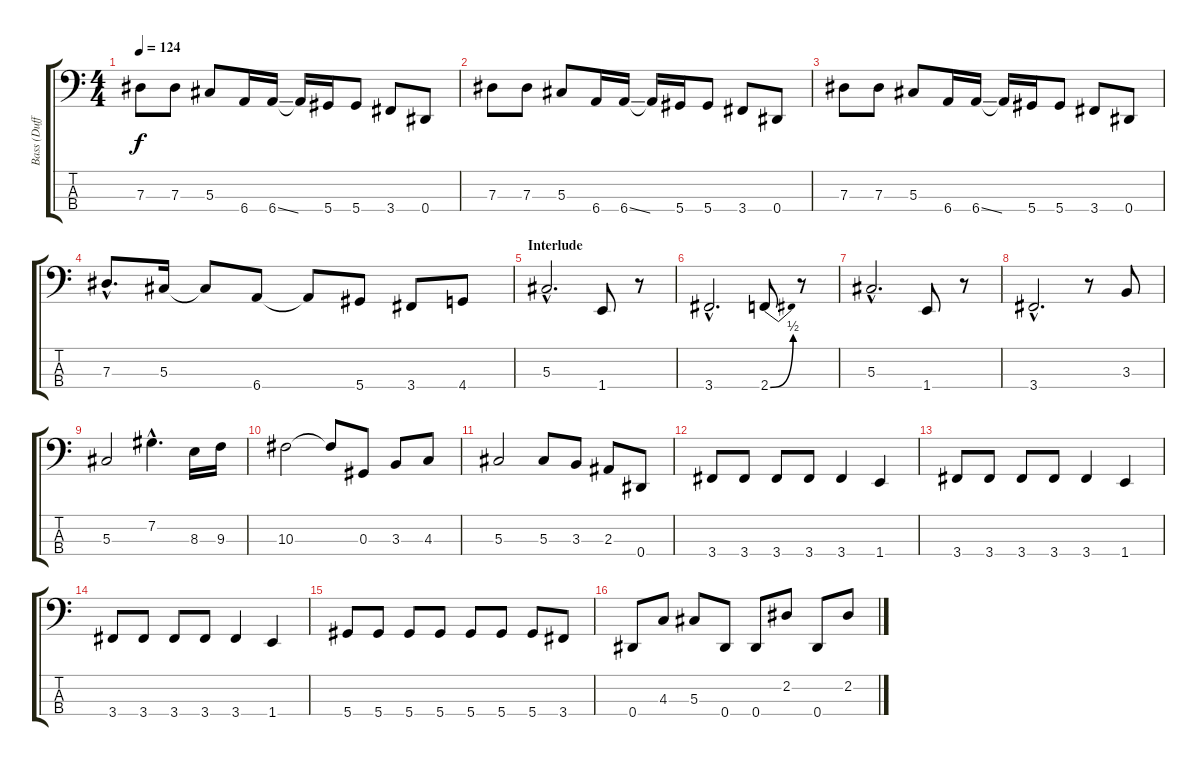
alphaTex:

\track ("Bass (Duff)" "Bass (Duff") {instrument electricbasspick}
\staff {score tabs}
\tuning (Gb2 Db2 Ab1 Eb1) {hide}
\ts (4 4)
\tempo 124
\clef f4
\ks c
7.3.8{dy f} 7.3.8 5.3.8 6.4.16 6.4{ss}.16 6.4{t}.16 5.4.16 5.4.8 3.4.8 0.4.8 |
7.3.8 7.3.8 5.3.8 6.4.16 6.4{ss}.16 6.4{t}.16 5.4.16 5.4.8 3.4.8 0.4.8 |
7.3.8 7.3.8 5.3.8 6.4.16 6.4{ss}.16 6.4{t}.16 5.4.16 5.4.8 3.4.8 0.4.8 |
7.3{hac}.8{d} 5.3.16 5.3{t}.8 6.4.8 6.4{t}.8 5.4.8 3.4.8 4.4.8 |
\section ("" "Interlude")
5.3{hac}.2{d} 1.4.8 r.8 |
3.4{hac}.2{d} 2.4{be (bend 0 0 60 2)}.8 r.8 |
5.3{hac}.2{d} 1.4.8 r.8 |
3.4{hac}.2{d} r.8 3.3.8 |
5.3.2 7.2{hac}.4{d} 8.3.16 9.3.16 |
10.3.2 10.3{t}.8 0.3.8 3.3.8 4.3.8 |
5.3.2 5.3.8 3.3.8 2.3.8 0.4.8 |
3.4.8 3.4.8 3.4.8 3.4.8 3.4.4 1.4.4 |
3.4.8 3.4.8 3.4.8 3.4.8 3.4.4 1.4.4 |
3.4.8 3.4.8 3.4.8 3.4.8 3.4.4 1.4.4 |
5.4.8 5.4.8 5.4.8 5.4.8 5.4.8 5.4.8 5.4.8 3.4.8 |
0.4.8 4.3.8 5.3.8 0.4.8 0.4.8 2.2.8 0.4.8 2.2.8
